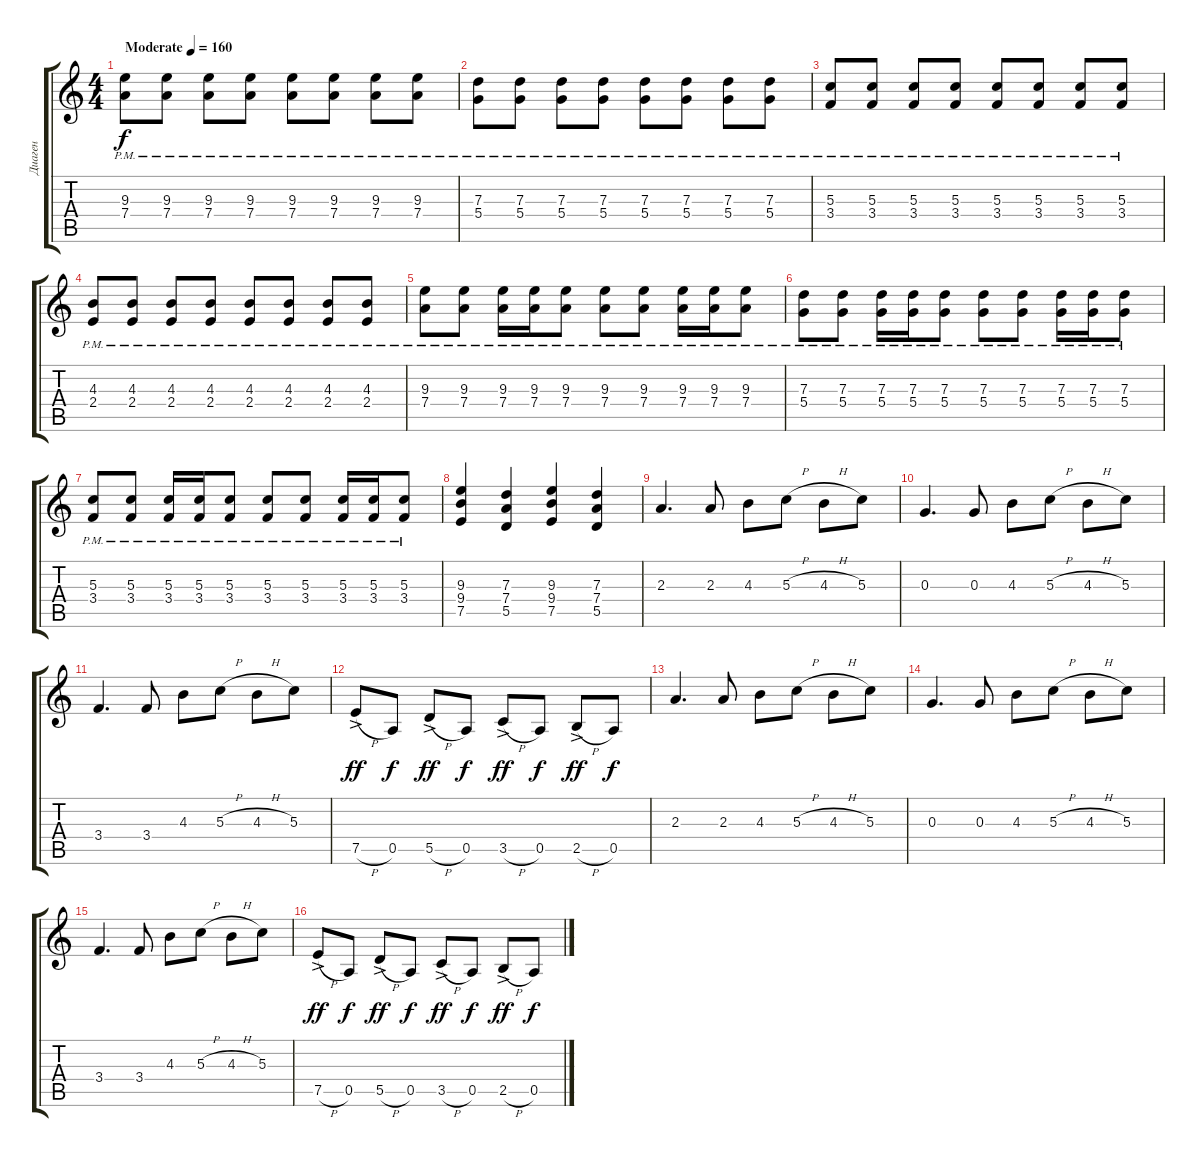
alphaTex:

\track ("Диаген" "Диаген") {instrument overdrivenguitar}
\staff {score tabs}
\tuning (E4 B3 G3 D3 A2 E2) {hide}
\ts (4 4)
\tempo (160 "Moderate")
\clef g2
\ks c
(9.3{pm} 7.4{pm}).8{dy f instrument overdrivenguitar} (9.3{pm} 7.4{pm}).8 (9.3{pm} 7.4{pm}).8 (9.3{pm} 7.4{pm}).8 (9.3{pm} 7.4{pm}).8 (9.3{pm} 7.4{pm}).8 (9.3{pm} 7.4{pm}).8 (9.3{pm} 7.4{pm}).8 |
(7.3{pm} 5.4{pm}).8 (7.3{pm} 5.4{pm}).8 (7.3{pm} 5.4{pm}).8 (7.3{pm} 5.4{pm}).8 (7.3{pm} 5.4{pm}).8 (7.3{pm} 5.4{pm}).8 (7.3{pm} 5.4{pm}).8 (7.3{pm} 5.4{pm}).8 |
(5.3{pm} 3.4{pm}).8 (5.3{pm} 3.4{pm}).8 (5.3{pm} 3.4{pm}).8 (5.3{pm} 3.4{pm}).8 (5.3{pm} 3.4{pm}).8 (5.3{pm} 3.4{pm}).8 (5.3{pm} 3.4{pm}).8 (5.3{pm} 3.4{pm}).8 |
(4.3{pm} 2.4{pm}).8 (4.3{pm} 2.4{pm}).8 (4.3{pm} 2.4{pm}).8 (4.3{pm} 2.4{pm}).8 (4.3{pm} 2.4{pm}).8 (4.3{pm} 2.4{pm}).8 (4.3{pm} 2.4{pm}).8 (4.3{pm} 2.4{pm}).8 |
(9.3{pm} 7.4{pm}).8 (9.3{pm} 7.4{pm}).8 (9.3{pm} 7.4{pm}).16 (9.3{pm} 7.4{pm}).16 (9.3{pm} 7.4{pm}).8 (9.3{pm} 7.4{pm}).8 (9.3{pm} 7.4{pm}).8 (9.3{pm} 7.4{pm}).16 (9.3{pm} 7.4{pm}).16 (9.3{pm} 7.4{pm}).8 |
(7.3{pm} 5.4{pm}).8 (7.3{pm} 5.4{pm}).8 (7.3{pm} 5.4{pm}).16 (7.3{pm} 5.4{pm}).16 (7.3{pm} 5.4{pm}).8 (7.3{pm} 5.4{pm}).8 (7.3{pm} 5.4{pm}).8 (7.3{pm} 5.4{pm}).16 (7.3{pm} 5.4{pm}).16 (7.3{pm} 5.4{pm}).8 |
(5.3{pm} 3.4{pm}).8 (5.3{pm} 3.4{pm}).8 (5.3{pm} 3.4{pm}).16 (5.3{pm} 3.4{pm}).16 (5.3{pm} 3.4{pm}).8 (5.3{pm} 3.4{pm}).8 (5.3{pm} 3.4{pm}).8 (5.3{pm} 3.4{pm}).16 (5.3{pm} 3.4{pm}).16 (5.3{pm} 3.4{pm}).8 |
(9.3 9.4 7.5).4 (7.3 7.4 5.5).4 (9.3 9.4 7.5).4 (7.3 7.4 5.5).4 |
2.3.4{d} 2.3.8 4.3.8 5.3{h}.8 4.3{h}.8 5.3.8 |
0.3.4{d} 0.3.8 4.3.8 5.3{h}.8 4.3{h}.8 5.3.8 |
3.4.4{d} 3.4.8 4.3.8 5.3{h}.8 4.3{h}.8 5.3.8 |
7.5{h ac}.8{dy ff} 0.5.8{dy f} 5.5{h ac}.8{dy ff} 0.5.8{dy f} 3.5{h ac}.8{dy ff} 0.5.8{dy f} 2.5{h ac}.8{dy ff} 0.5.8{dy f} |
2.3.4{d} 2.3.8 4.3.8 5.3{h}.8 4.3{h}.8 5.3.8 |
0.3.4{d} 0.3.8 4.3.8 5.3{h}.8 4.3{h}.8 5.3.8 |
3.4.4{d} 3.4.8 4.3.8 5.3{h}.8 4.3{h}.8 5.3.8 |
7.5{h ac}.8{dy ff} 0.5.8{dy f} 5.5{h ac}.8{dy ff} 0.5.8{dy f} 3.5{h ac}.8{dy ff} 0.5.8{dy f} 2.5{h ac}.8{dy ff} 0.5.8{dy f}
